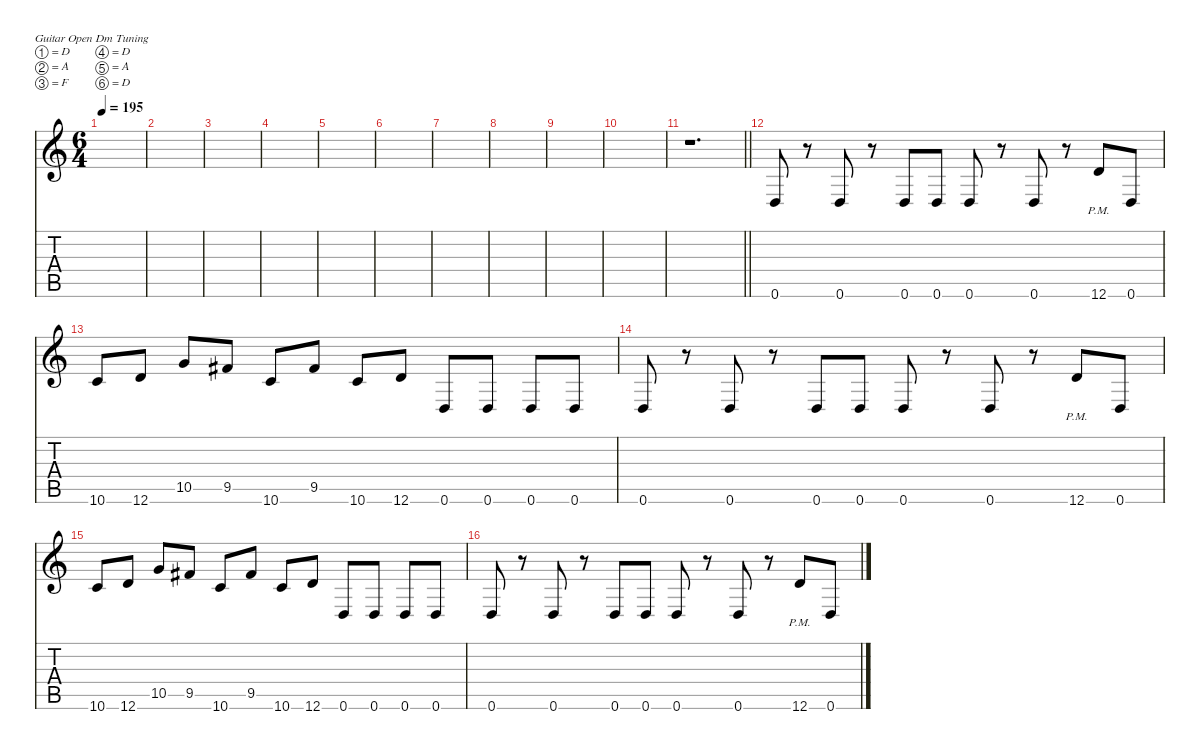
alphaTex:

\defaultSystemsLayout 4
\hideDynamics
\bracketExtendMode nobrackets
\singleTrackTrackNamePolicy hidden
\multiTrackTrackNamePolicy hidden
\firstSystemTrackNameMode fullname
\firstSystemTrackNameOrientation horizontal
\otherSystemsTrackNameOrientation horizontal
\track ("Guitar 2" "dist.guit.") {defaultSystemsLayout 4 mute instrument distortionguitar}
\staff {score tabs}
\tuning (D4 A3 F3 D3 A2 D2)
\ts (6 4)
\tempo 195
\clef g2
\ks c
|
|
|
|
|
|
|
|
|
|
\barLineRight lightlight
r.1{d beam Down} |
0.6.8{beam Up} r.8{beam Up} 0.6.8{beam Up} r.8{beam Up} 0.6.8{beam Up} 0.6.8{beam Up} 0.6.8{beam Up} r.8{beam Up} 0.6.8{beam Up} r.8{beam Up} 12.6{pm}.8{beam Up} 0.6.8{beam Up} |
10.6.8{beam Up} 12.6.8{beam Up} 10.5.8{beam Up} 9.5{acc #}.8{beam Up} 10.6.8{beam Up} 9.5{acc #}.8{beam Up} 10.6.8{beam Up} 12.6.8{beam Up} 0.6.8{beam Up} 0.6.8{beam Up} 0.6.8{beam Up} 0.6.8{beam Up} |
0.6.8{beam Up} r.8{beam Up} 0.6.8{beam Up} r.8{beam Up} 0.6.8{beam Up} 0.6.8{beam Up} 0.6.8{beam Up} r.8{beam Up} 0.6.8{beam Up} r.8{beam Up} 12.6{pm}.8{beam Up} 0.6.8{beam Up} |
10.6.8{beam Up} 12.6.8{beam Up} 10.5.8{beam Up} 9.5{acc #}.8{beam Up} 10.6.8{beam Up} 9.5{acc #}.8{beam Up} 10.6.8{beam Up} 12.6.8{beam Up} 0.6.8{beam Up} 0.6.8{beam Up} 0.6.8{beam Up} 0.6.8{beam Up} |
0.6.8{beam Up} r.8{beam Up} 0.6.8{beam Up} r.8{beam Up} 0.6.8{beam Up} 0.6.8{beam Up} 0.6.8{beam Up} r.8{beam Up} 0.6.8{beam Up} r.8{beam Up} 12.6{pm}.8{beam Up} 0.6.8{beam Up}
